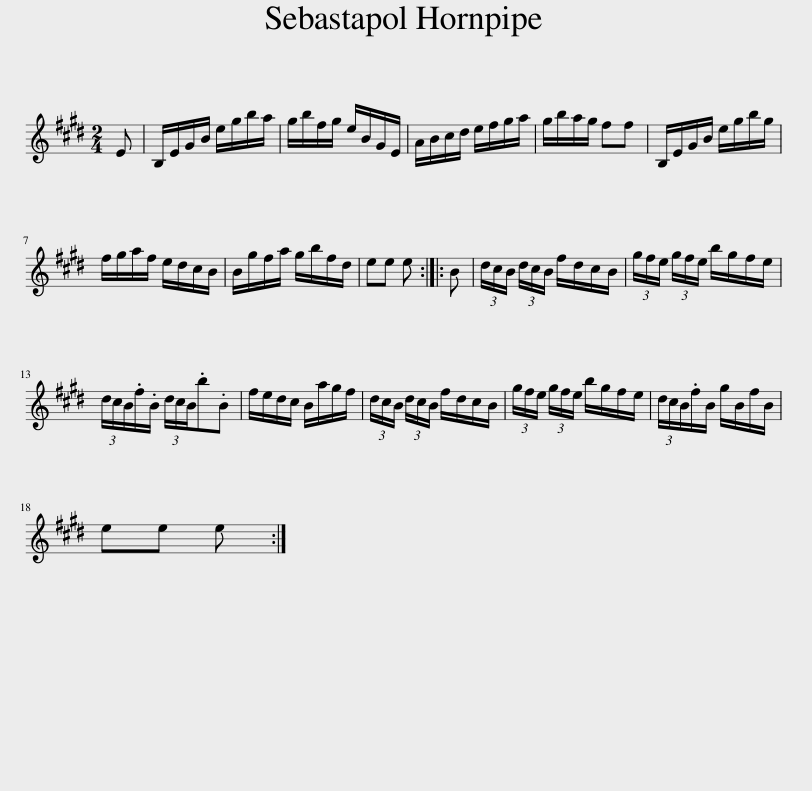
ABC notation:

X:1
L:1/8
M:2/4
I:linebreak $
K:E
V:1 treble
V:1
 E | B,/E/G/B/ e/g/b/a/ | g/b/f/g/ e/B/G/E/ | A/B/c/d/ e/f/g/a/ | g/b/a/g/ ff | %5
 B,/E/G/B/ e/g/b/g/ |$ f/g/a/f/ e/d/c/B/ | B/g/f/a/ g/b/f/d/ | ee e :: B | %10
 (3d/c/B/ (3d/c/B/ f/d/c/B/ | (3g/f/e/ (3g/f/e/ b/g/f/e/ |$ (3d/c/B/.f/.B/ (3d/c/B/.b.B | f/e/d/c/ B/a/g/f/ | (3d/c/B/ (3d/c/B/ f/d/c/B/ | %15
 (3g/f/e/ (3g/f/e/ b/g/f/e/ | (3d/c/B/.f/B/ g/B/f/B/ |$ ee e :| %18
